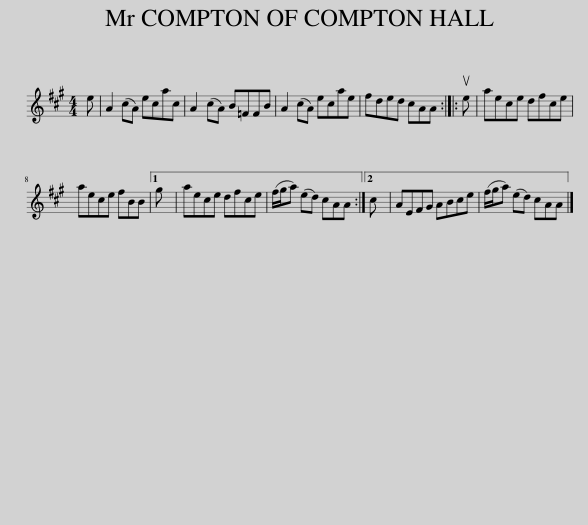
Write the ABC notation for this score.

X:1
L:1/8
M:4/4
I:linebreak $
K:A
V:1 treble
V:1
 e | A2 (cA) ecac | A2 (cA) B=FFB | A2 (cA) ecae | fded cAA :: %5
 ue | aece dfce |$ aece fBB |1 g | aece dfce | %10
 (f/g/a) (ed) cAA :|2 c | AEFG ABce | (f/g/a) (ed) cAA |] %14
